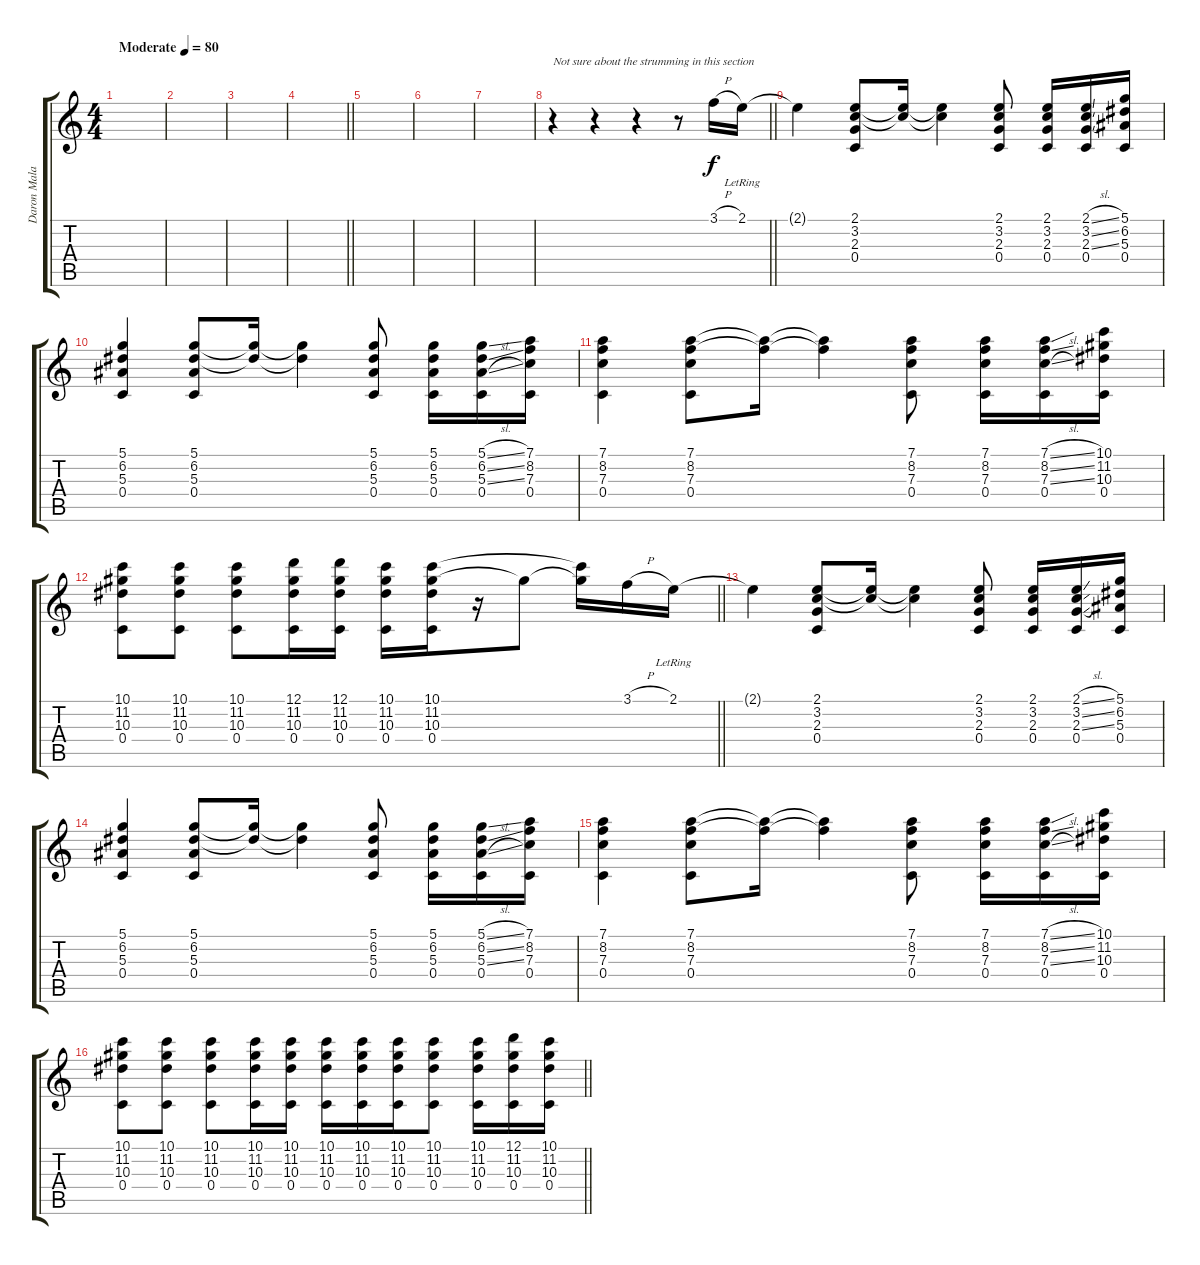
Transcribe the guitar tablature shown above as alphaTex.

\track ("Daron Malakian" "Daron Mala") {instrument distortionguitar}
\staff {score tabs}
\tuning (D4 A3 F3 C3 G2 C2) {hide}
\ts (4 4)
\tempo (80 "Moderate")
\clef g2
\ks c
|
|
|
\barLineRight lightlight
|
|
|
|
\barLineRight lightlight
r.4{txt "Not sure about the strumming in this section" volume 6 instrument electricguitarjazz} r.4 r.4 r.8 3.1{h}.16 2.1{lr}.16 |
2.1{t}.4 (2.1 3.2 2.3 0.4).8 (2.1{t} 3.2{t}).16 (2.1{t} 3.2{t}).4 (2.1 3.2 2.3 0.4).8 (2.1 3.2 2.3 0.4).16 (2.1{sl} 3.2{sl} 2.3{sl} 0.4).16 (5.1 6.2 5.3 0.4).16 |
(5.1 6.2 5.3 0.4).4 (5.1 6.2 5.3 0.4).8 (5.1{t} 6.2{t}).16 (5.1{t} 6.2{t}).4 (5.1 6.2 5.3 0.4).8 (5.1 6.2 5.3 0.4).16 (5.1{sl} 6.2{sl} 5.3{sl} 0.4).16 (7.1 8.2 7.3 0.4).16 |
(7.1 8.2 7.3 0.4).4 (7.1 8.2 7.3 0.4).8 (7.1{t} 8.2{t}).16 (7.1{t} 8.2{t}).4 (7.1 8.2 7.3 0.4).8 (7.1 8.2 7.3 0.4).16 (7.1{sl} 8.2{sl} 7.3{sl} 0.4).16 (10.1 11.2 10.3 0.4).16 |
\barLineRight lightlight
(10.1 11.2 10.3 0.4).8 (10.1 11.2 10.3 0.4).8 (10.1 11.2 10.3 0.4).8 (12.1 11.2 10.3 0.4).16 (12.1 11.2 10.3 0.4).16 (10.1 11.2 10.3 0.4).16 (10.1 11.2 10.3 0.4).16 r.16 11.2{t}.8 (10.1{t} 11.2{t}).16 3.1{h}.16 2.1{lr}.16 |
2.1{t}.4 (2.1 3.2 2.3 0.4).8 (2.1{t} 3.2{t}).16 (2.1{t} 3.2{t}).4 (2.1 3.2 2.3 0.4).8 (2.1 3.2 2.3 0.4).16 (2.1{sl} 3.2{sl} 2.3{sl} 0.4).16 (5.1 6.2 5.3 0.4).16 |
(5.1 6.2 5.3 0.4).4 (5.1 6.2 5.3 0.4).8 (5.1{t} 6.2{t}).16 (5.1{t} 6.2{t}).4 (5.1 6.2 5.3 0.4).8 (5.1 6.2 5.3 0.4).16 (5.1{sl} 6.2{sl} 5.3{sl} 0.4).16 (7.1 8.2 7.3 0.4).16 |
(7.1 8.2 7.3 0.4).4 (7.1 8.2 7.3 0.4).8 (7.1{t} 8.2{t}).16 (7.1{t} 8.2{t}).4 (7.1 8.2 7.3 0.4).8 (7.1 8.2 7.3 0.4).16 (7.1{sl} 8.2{sl} 7.3{sl} 0.4).16 (10.1 11.2 10.3 0.4).16 |
\barLineRight lightlight
(10.1 11.2 10.3 0.4).8 (10.1 11.2 10.3 0.4).8 (10.1 11.2 10.3 0.4).8 (10.1 11.2 10.3 0.4).16 (10.1 11.2 10.3 0.4).16 (10.1 11.2 10.3 0.4).16 (10.1 11.2 10.3 0.4).16 (10.1 11.2 10.3 0.4).16 (10.1 11.2 10.3 0.4).8 (10.1 11.2 10.3 0.4).16 (12.1 11.2 10.3 0.4).16 (10.1 11.2 10.3 0.4).16
